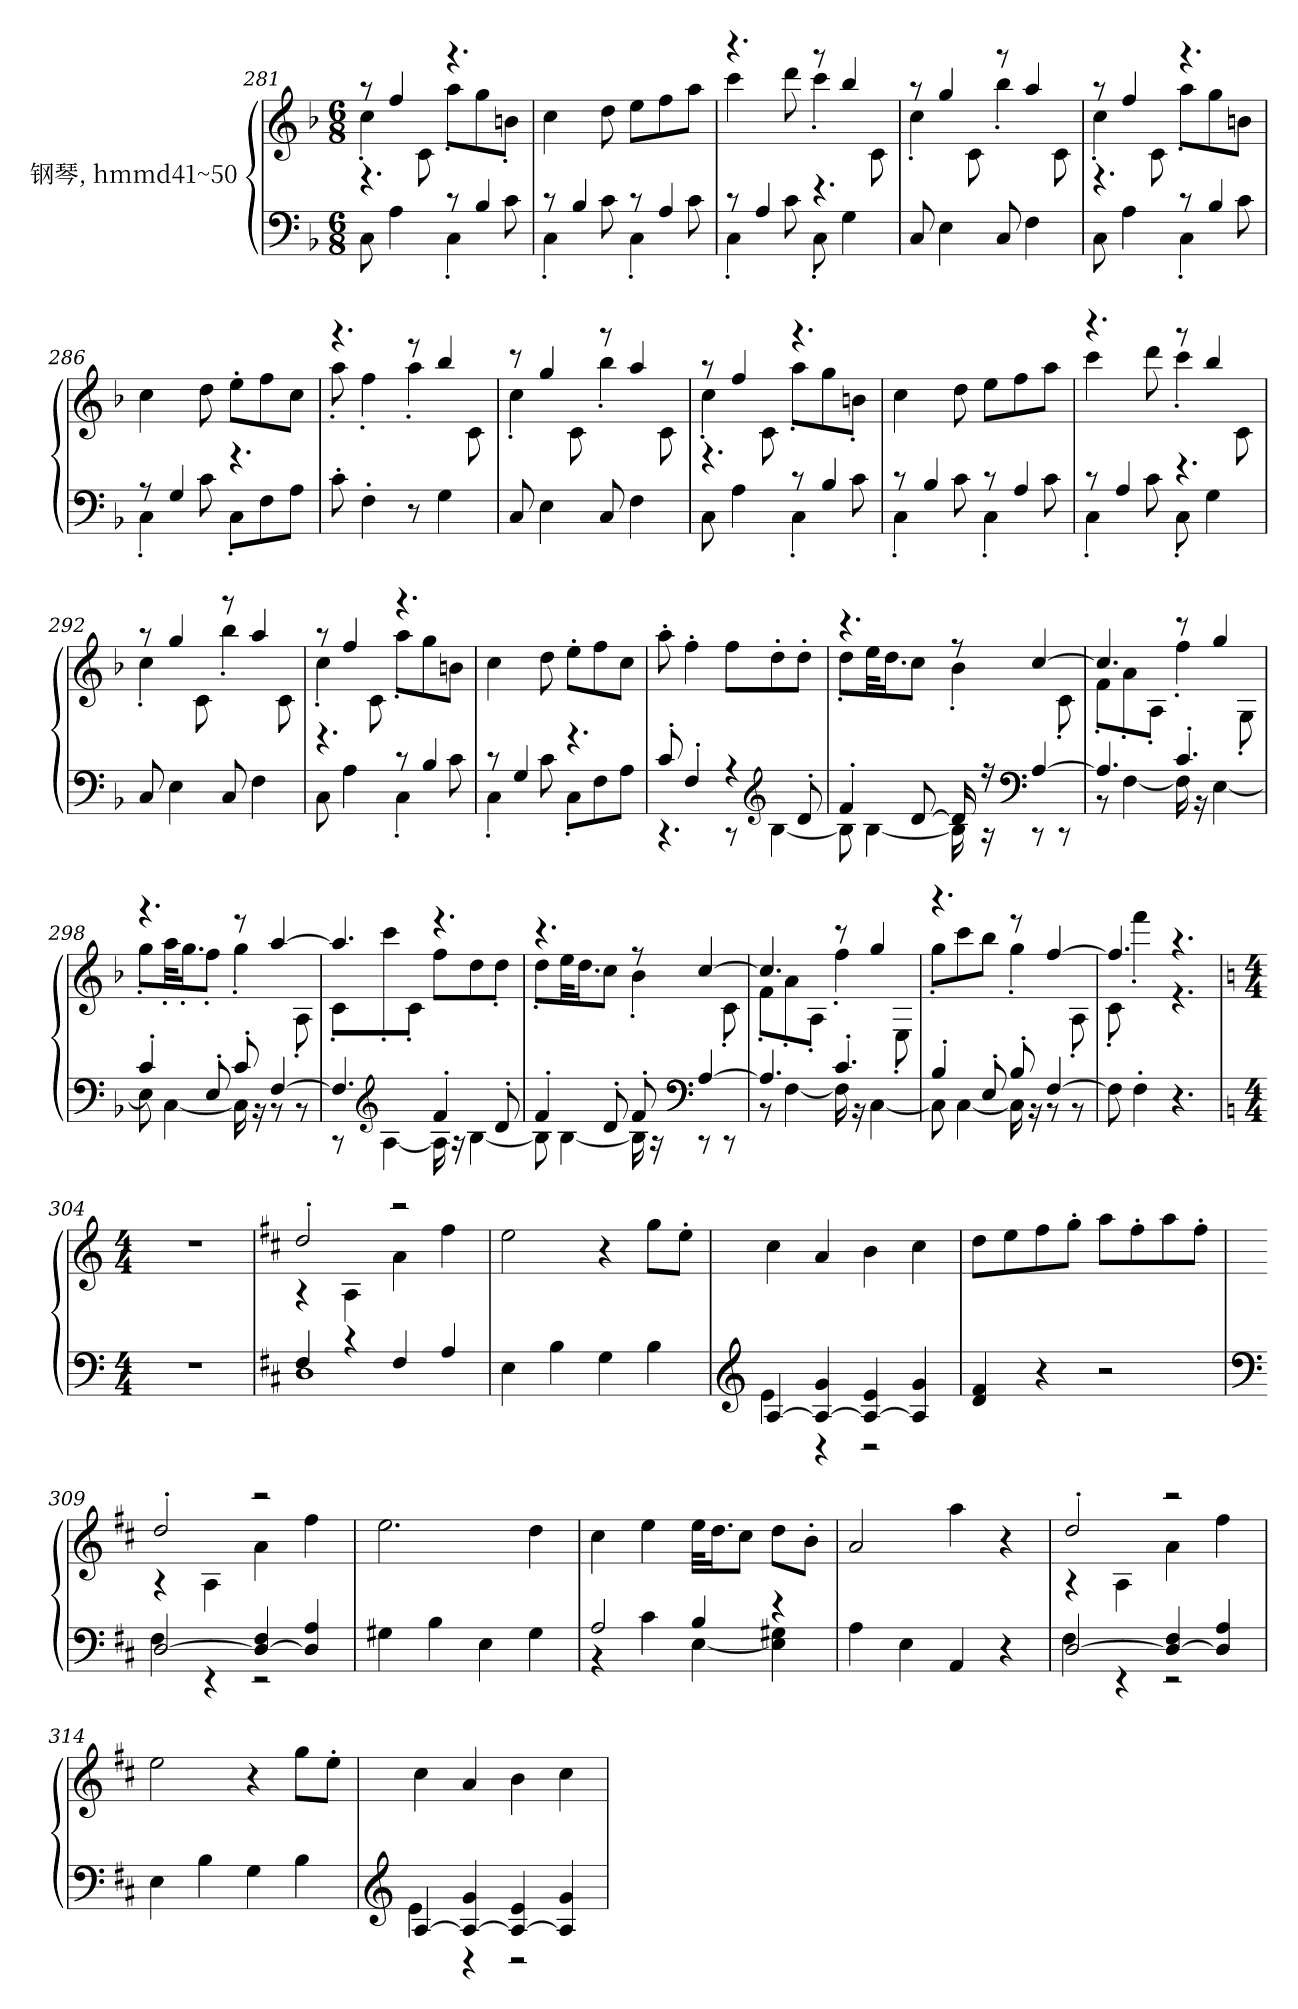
**kern	**kern
*part1	*part1
*staff2	*staff1
*I"钢琴, hmmd41~50	*
*clefF4	*clefG2
*k[b-]	*k[b-]
*M6/8	*M6/8
=281	=281
*^	*^
4.r	8C\	8r	4cc'\
.	4A\	4ff/	.
.	.	.	8c\
8r	4C'\	4.r	8aa'\L
4B-/	.	.	8gg\
.	8c\	.	8bn'\J
*	*	*v	*v
=282	=282	=282
8r	4C'\	4cc\
4B-/	.	.
.	8c\	8dd\
8r	4C'\	8ee\L
4A/	.	8ff\
.	8c\	8aa\J
=283	=283	=283
*	*	*^
8r	4C'\	4.r	4ccc\
4A/	.	.	.
.	8c\	.	8ddd\
4.r	8C'\	8r	4ccc'\
.	4G\	4bb-/	.
.	.	.	8c\
*v	*v	*	*
!!LO:LB:g=z	!!
=284	=284	=284
8C/	8r	4cc'\
4E\	4gg/	.
.	.	8c\
8C/	8r	4bb-'\
4F\	4aa/	.
.	.	8c\
=285	=285	=285
*^	*	*
4.r	8C\	8r	4cc'\
.	4A\	4ff/	.
.	.	.	8c\
8r	4C'\	4.r	8aa'\L
4B-/	.	.	8gg\
.	8c\	.	8bn\J
*	*	*v	*v
=286	=286	=286
8r	4C'\	4cc\
4G/	.	.
.	8c\	8dd\
4.r	8C'\L	8ee'\L
.	8F\	8ff\
.	8A\J	8cc\J
*v	*v	*
=287	=287
*	*^
8c'\	4.r	8aa'\
4F'\	.	4ff'\
8r	8r	4aa'\
4G\	4bb-/	.
.	.	8c\
=288	=288	=288
8C/	8r	4cc'\
4E\	4gg/	.
.	.	8c\
8C/	8r	4bb-'\
4F\	4aa/	.
.	.	8c\
=289	=289	=289
*^	*	*
4.r	8C\	8r	4cc'\
.	4A\	4ff/	.
.	.	.	8c\
8r	4C'\	4.r	8aa'\L
4B-/	.	.	8gg\
.	8c\	.	8bn'\J
*	*	*v	*v
!!LO:LB:g=z
=290	=290	=290
8r	4C'\	4cc\
4B-/	.	.
.	8c\	8dd\
8r	4C'\	8ee\L
4A/	.	8ff\
.	8c\	8aa\J
=291	=291	=291
*	*	*^
8r	4C'\	4.r	4ccc\
4A/	.	.	.
.	8c\	.	8ddd\
4.r	8C'\	8r	4ccc'\
.	4G\	4bb-/	.
.	.	.	8c\
*v	*v	*	*
=292	=292	=292
8C/	8r	4cc'\
4E\	4gg/	.
.	.	8c\
8C/	8r	4bb-'\
4F\	4aa/	.
.	.	8c\
=293	=293	=293
*^	*	*
4.r	8C\	8r	4cc'\
.	4A\	4ff/	.
.	.	.	8c\
8r	4C'\	4.r	8aa'\L
4B-/	.	.	8gg\
.	8c\	.	8bn\J
*	*	*v	*v
=294	=294	=294
8r	4C'\	4cc\
4G/	.	.
.	8c\	8dd\
4.r	8C'\L	8ee'\L
.	8F\	8ff\
.	8A\J	8cc\J
!!LO:LB:g=z
=295	=295	=295
8c'/	4.r	8aa'\
4F'/	.	4ff'\
4r	8r	8ff\L
*clefG2	*	*
.	[4B-\	8dd'\
8d'/	.	8dd'\J
=296	=296	=296
*	*	*^
4f'/	8B-\]	4.r	8dd'\L
.	[4B-\	.	32ee\KL
.	.	.	16.dd\J
[8d/	.	.	8cc\J
16d/]	16B-\]	8r	4b-'\
16r	16r	.	.
*clefF4	*	*	*
[4A/	8r	[4cc/	.
.	8r	.	8c'\
=297	=297	=297	=297
4.A/]	8r	4.cc/]	8f'\L
.	[4F\	.	8a'\
.	.	.	8A'\J
4.c'/	16F\]	8r	4ff'\
.	16r	.	.
.	[4E\	4gg/	.
.	.	.	8G'\
=298	=298	=298	=298
4c'/	8E\]	4.r	8gg'\L
.	[4C\	.	32aa'\KL
.	.	.	16.gg'\J
8E'/	.	.	8ff'\J
8c'/	16C\]	8r	4gg'\
.	16r	.	.
[4F/	8r	[4aa/	.
.	8r	.	8A'\
!!LO:PB:g=z	!!
=299	=299	=299	=299
4.F/]	8r	4.aa/]	8c'\L
*clefG2	*	*	*
.	[4A\	.	8ccc'\
.	.	.	8c'\J
4f'/	16A\]	4.r	8ff\L
.	16r	.	.
.	[4B-\	.	8dd\
8d'/	.	.	8dd'\J
=300	=300	=300	=300
4f'/	8B-\]	4.r	8dd'\L
.	[4B-\	.	32ee\KL
.	.	.	16.dd\J
8d'/	.	.	8cc\J
8f'/	16B-\]	8r	4b-'\
.	16r	.	.
*clefF4	*	*	*
[4A/	8r	[4cc/	.
.	8r	.	8c'\
=301	=301	=301	=301
4.A/]	8r	4.cc/]	8f'\L
.	[4F\	.	8a'\
.	.	.	8A'\J
4.c'/	16F\]	8r	4ff'\
.	16r	.	.
.	[4C\	4gg/	.
.	.	.	8E'\
=302	=302	=302	=302
4B-'/	8C\]	4.r	8gg'\L
.	[4C\	.	8ccc\
8E'/	.	.	8bb-\J
8B-'/	16C\]	8r	4gg'\
.	16r	.	.
[4F/	8r	[4ff/	.
.	8r	.	8A'\
*v	*v	*	*
!!LO:LB:g=z	!!
=303	=303	=303
8F\]	4.ff/]	8c'\
4F'\	.	4fff'\
4.r	4.r	4.r
*	*v	*v
=304	=304
*k[]	*k[]
*M4/4	*M4/4
*	*MM119
1r	1r
=305	=305
*k[f#c#]	*k[f#c#]
*^	*^
4F#/	1D	2dd'/	4r
4r	.	.	4A\
4F#/	.	2r	4a\
4A/	.	.	4ff#\
*v	*v	*	*
*	*v	*v
=306	=306
4E\	2ee\
4B\	.
4G\	4r
4B\	8gg\L
.	8ee'\J
=307	=307
*clefG2	*
*^	*
[4A/	4e\	4cc#\
4A/_ 4g/	4r	4a/
4A/_ 4e/	2r	4b\
4A/] 4g/	.	4cc#\
*v	*v	*
=308	=308
4d/ 4f#/	8dd\L
.	8ee\
4r	8ff#\
.	8gg'\J
2r	8aa\L
.	8ff#'\
.	8aa\
.	8ff#'\J
!!LO:LB:g=z
=309	=309
*clefF4	*
*^	*^
[2D/	4F#\	2dd'/	4r
.	4r	.	4A\
4D/_ 4F#/	2r	2r	4a\
4D/] 4A/	.	.	4ff#\
*v	*v	*	*
*	*v	*v
=310	=310
4G#X\	2.ee\
4B\	.
4E\	.
4G#\	4dd\
=311	=311
*^	*
2A/	4r	4cc#\
.	4c#\	4ee\
4B/	[4E\	32ee\KLL
.	.	16.dd\J
.	.	8cc#\J
4r	4E\] 4G#X\	8dd\L
.	.	8b'\J
*v	*v	*
=312	=312
4A\	2a/
4E\	.
4AA/	4aa\
4r	4r
=313	=313
*^	*^
[2D/	4F#\	2dd'/	4r
.	4r	.	4A\
4D/_ 4F#/	2r	2r	4a\
4D/] 4A/	.	.	4ff#\
*v	*v	*	*
*	*v	*v
=314	=314
4E\	2ee\
4B\	.
4G\	4r
4B\	8gg\L
.	8ee'\J
!!LO:LB:g=z
=315	=315
*clefG2	*
*^	*
[4A/	4e\	4cc#\
4A/_ 4g/	4r	4a/
4A/_ 4e/	2r	4b\
4A/] 4g/	.	4cc#\
*v	*v	*
=	=
*-	*-
